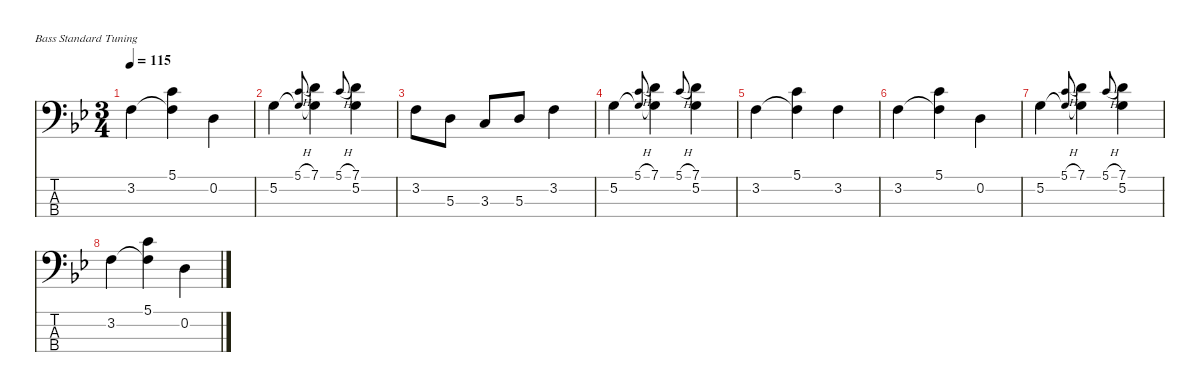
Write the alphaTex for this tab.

\defaultSystemsLayout 4
\hideDynamics
\bracketExtendMode nobrackets
\singleTrackTrackNamePolicy hidden
\multiTrackTrackNamePolicy hidden
\firstSystemTrackNameMode fullname
\firstSystemTrackNameOrientation horizontal
\otherSystemsTrackNameOrientation horizontal
\track ("Bass" "el.bs.") {defaultSystemsLayout 8 instrument electricbassfinger}
\staff {score tabs}
\tuning (G2 D2 A1 E1)
\ts (3 4)
\tempo 115
\clef f4
\ks gminor
3.2{acc forcenatural}.4{dy mf beam Down} (5.1{acc forcenatural} 3.2{t acc forcenatural}).4{beam Down} 0.2{acc forcenatural}.4{beam Down} |
5.2{acc forcenatural}.4{dy f beam Down} (5.1{h acc forcenatural} 5.2{t acc forcenatural}).8{gr onbeat dy mf beam Up} (7.1{acc forcenatural} 5.2{t acc forcenatural}).4{dy f beam Down} 5.1{h acc forcenatural}.8{gr onbeat dy mf beam Up} (7.1{acc forcenatural} 5.2{acc forcenatural}).4{dy f beam Down} |
3.2{acc forcenatural}.8{dy mf beam Down} 5.3{acc forcenatural}.8{beam Down} 3.3{acc forcenatural}.8{beam Up} 5.3{acc forcenatural}.8{beam Up} 3.2{acc forcenatural}.4{beam Down} |
5.2{acc forcenatural}.4{dy f beam Down} (5.1{h acc forcenatural} 5.2{t acc forcenatural}).8{gr onbeat dy mf beam Up} (7.1{acc forcenatural} 5.2{t acc forcenatural}).4{dy f beam Down} 5.1{h acc forcenatural}.8{gr onbeat dy mf beam Up} (7.1{acc forcenatural} 5.2{acc forcenatural}).4{dy f beam Down} |
3.2{acc forcenatural}.4{dy mf beam Down} (5.1{acc forcenatural} 3.2{t acc forcenatural}).4{beam Down} 3.2{acc forcenatural}.4{beam Down} |
3.2{acc forcenatural}.4{beam Down} (5.1{acc forcenatural} 3.2{t acc forcenatural}).4{beam Down} 0.2{acc forcenatural}.4{beam Down} |
5.2{acc forcenatural}.4{dy f beam Down} (5.1{h acc forcenatural} 5.2{t acc forcenatural}).8{gr onbeat dy mf beam Up} (7.1{acc forcenatural} 5.2{t acc forcenatural}).4{dy f beam Down} 5.1{h acc forcenatural}.8{gr onbeat dy mf beam Up} (7.1{acc forcenatural} 5.2{acc forcenatural}).4{dy f beam Down} |
3.2{acc forcenatural}.4{dy mf beam Down} (5.1{acc forcenatural} 3.2{t acc forcenatural}).4{beam Down} 0.2{acc forcenatural}.4{beam Down}
